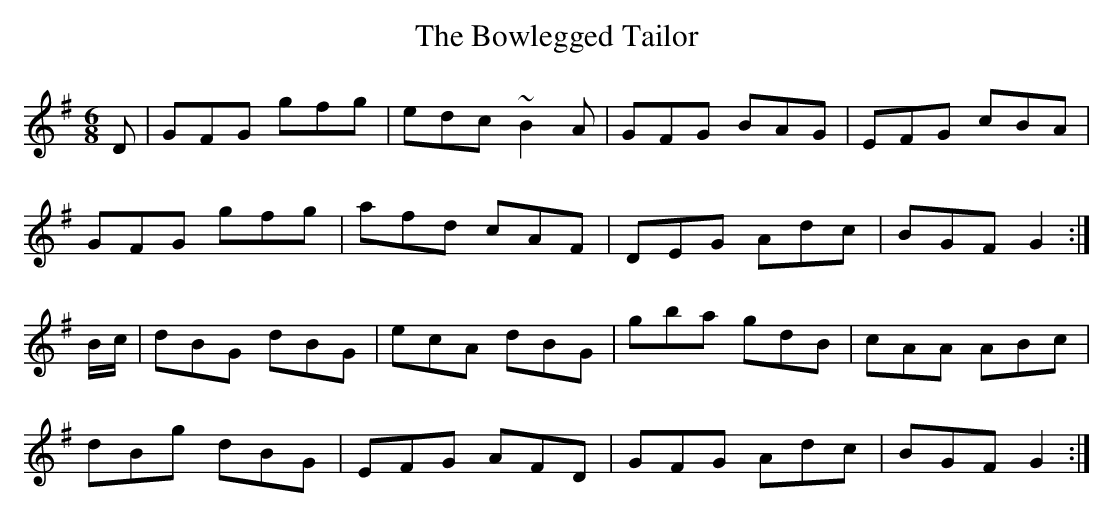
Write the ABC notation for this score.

X:1
T:Bowlegged Tailor, The
E:12
M:6/8
K:G
D|GFG gfg|edc ~B2A|GFG BAG |EFG cBA|
GFG gfg|afd cAF|DEG Adc|BGF G2:|
B/2c/2|dBG dBG|ecA dBG|gba gdB|cAA ABc|
dBg dBG|EFG AFD|GFG Adc|BGF G2:|**
